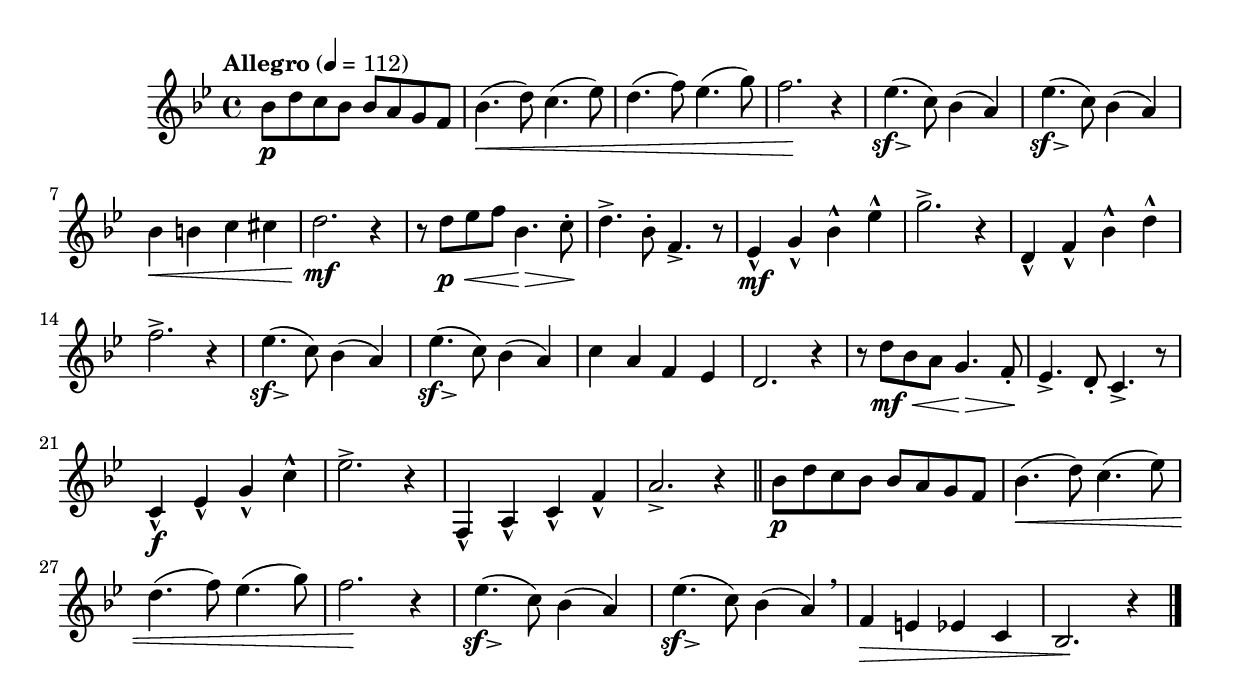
\version "2.22.0"

\version "2.24.0"

#(begin

(define sf-accent-markup #{
  \markup {
    \concat {
      \dynamic "sf"
      \hspace #0.25
      \raise #0.5 \musicglyph #"scripts.sforzato"
    }
  }
#})

(append! default-script-alist
  (list
    `(sf-accent
      . (
          (stencil . ,ly:text-interface::print)
          (text . ,sf-accent-markup)
          (avoid-slur . around)
          (padding . 0.3)
          (direction . ,DOWN)))))

(define sf-accent (make-articulation 'sf-accent))

)


\relative {
  \language "english"

  \transposition f

  \tempo "Allegro" 4=112

  \key b-flat \major
  \time 4/4

  #(define measures-one-to-six #{
    \relative {
      b-flat'8 \p d c b-flat8 8 a g f |
      b-flat4.( \tweak to-barline ##f \< d8) c4.( e-flat8) |
      d4.( f8) e-flat4.( g8) |
      f2. \! r4 |
      \repeat unfold 2 {
        e-flat4.\sf-accent( c8) \! b-flat4( a) |
      }
    }
  #})

  \measures-one-to-six
  b-flat'4 \< b c c-sharp |
  d2. \mf r4 |

  r8 d \p \< e-flat f b-flat,4. \> c8-. \! |
  d4.-> b-flat8-. f4.-> r8 |
  e-flat4-^ \mf g-^ b-flat-^ e-flat-^ |
  g2.-> r4 |
  d,4-^ f-^ b-flat-^ d-^ |
  f2.-> r4 |
  \repeat unfold 2 {
    e-flat4.\sf-accent( c8) \! b-flat4( a) |
  }
  c4 a f e-flat |
  d2. r4 |

  r8 d' \mf \< b-flat a g4. \> f8-. \! |
  e-flat4.-> d8-. c4.-> r8 |
  c4-^ \f e-flat-^ g-^ c-^ |
  e-flat2.-> r4 |
  f,,4-^ a-^ c-^ f-^ |
  a2.-> r4 | \bar "||"

  \measures-one-to-six \breathe
  f4 \tweak to-barline ##f \> e e-flat c |
  b-flat2. \! r4 | \bar "|."
}
